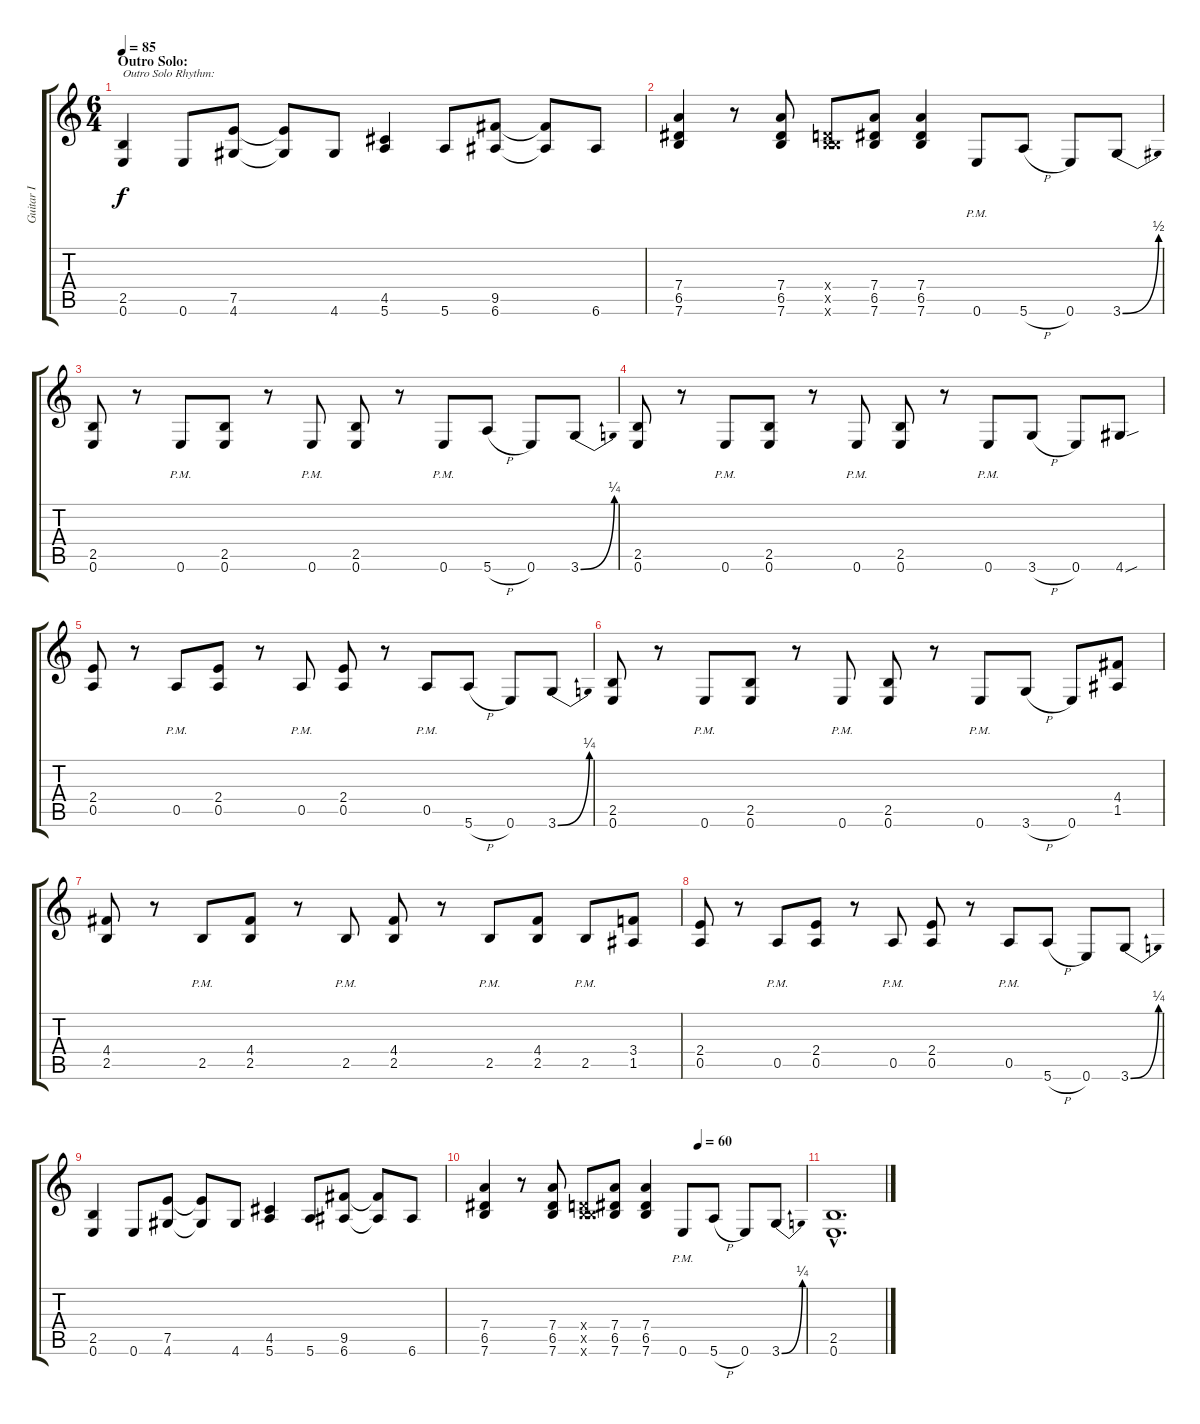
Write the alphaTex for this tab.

\track ("Guitar I" "Guitar I") {instrument distortionguitar}
\staff {score tabs}
\tuning (E4 B3 G3 D3 A2 E2) {hide}
\ts (6 4)
\section ("" "Outro Solo:")
\tempo 85
\clef g2
\ks c
(2.5 0.6).4{txt "Outro Solo Rhythm:" dy f} 0.6.8 (7.5 4.6).8 (7.5{t} 4.6{t}).8 4.6.8 (4.5 5.6).4 5.6.8 (9.5 6.6).8 (9.5{t} 6.6{t}).8 6.6.8 |
(7.4 6.5 7.6).4 r.8 (7.4 6.5 7.6).8 (0.4{x} 2.5{x} 7.6{x}).8 (7.4 6.5 7.6).8 (7.4 6.5 7.6).4 0.6{pm}.8 5.6{h}.8 0.6.8 3.6{be (bend 0 0 60 2)}.8 |
(2.5 0.6).8 r.8 0.6{pm}.8 (2.5 0.6).8 r.8 0.6{pm}.8 (2.5 0.6).8 r.8 0.6{pm}.8 5.6{h}.8 0.6.8 3.6{be (bend 0 0 60 1)}.8 |
(2.5 0.6).8 r.8 0.6{pm}.8 (2.5 0.6).8 r.8 0.6{pm}.8 (2.5 0.6).8 r.8 0.6{pm}.8 3.6{h}.8 0.6.8 4.6{sou}.8 |
(2.4 0.5).8 r.8 0.5{pm}.8 (2.4 0.5).8 r.8 0.5{pm}.8 (2.4 0.5).8 r.8 0.5{pm}.8 5.6{h}.8 0.6.8 3.6{be (bend 0 0 60 1)}.8 |
(2.5 0.6).8 r.8 0.6{pm}.8 (2.5 0.6).8 r.8 0.6{pm}.8 (2.5 0.6).8 r.8 0.6{pm}.8 3.6{h}.8 0.6.8 (4.4 1.5).8 |
(4.4 2.5).8 r.8 2.5{pm}.8 (4.4 2.5).8 r.8 2.5{pm}.8 (4.4 2.5).8 r.8 2.5{pm}.8 (4.4 2.5).8 2.5{pm}.8 (3.4 1.5).8 |
(2.4 0.5).8 r.8 0.5{pm}.8 (2.4 0.5).8 r.8 0.5{pm}.8 (2.4 0.5).8 r.8 0.5{pm}.8 5.6{h}.8 0.6.8 3.6{be (bend 0 0 60 1)}.8 |
(2.5 0.6).4 0.6.8 (7.5 4.6).8 (7.5{t} 4.6{t}).8 4.6.8 (4.5 5.6).4 5.6.8 (9.5 6.6).8 (9.5{t} 6.6{t}).8 6.6.8 |
\tempo (60 0.6666666666666666)
(7.4 6.5 7.6).4 r.8 (7.4 6.5 7.6).8 (0.4{x} 2.5{x} 7.6{x}).8 (7.4 6.5 7.6).8 (7.4 6.5 7.6).4 0.6{pm}.8 5.6{h}.8 0.6.8 3.6{be (bend 0 0 60 1)}.8 |
(2.5{hac} 0.6{hac}).1{d volume 1}
